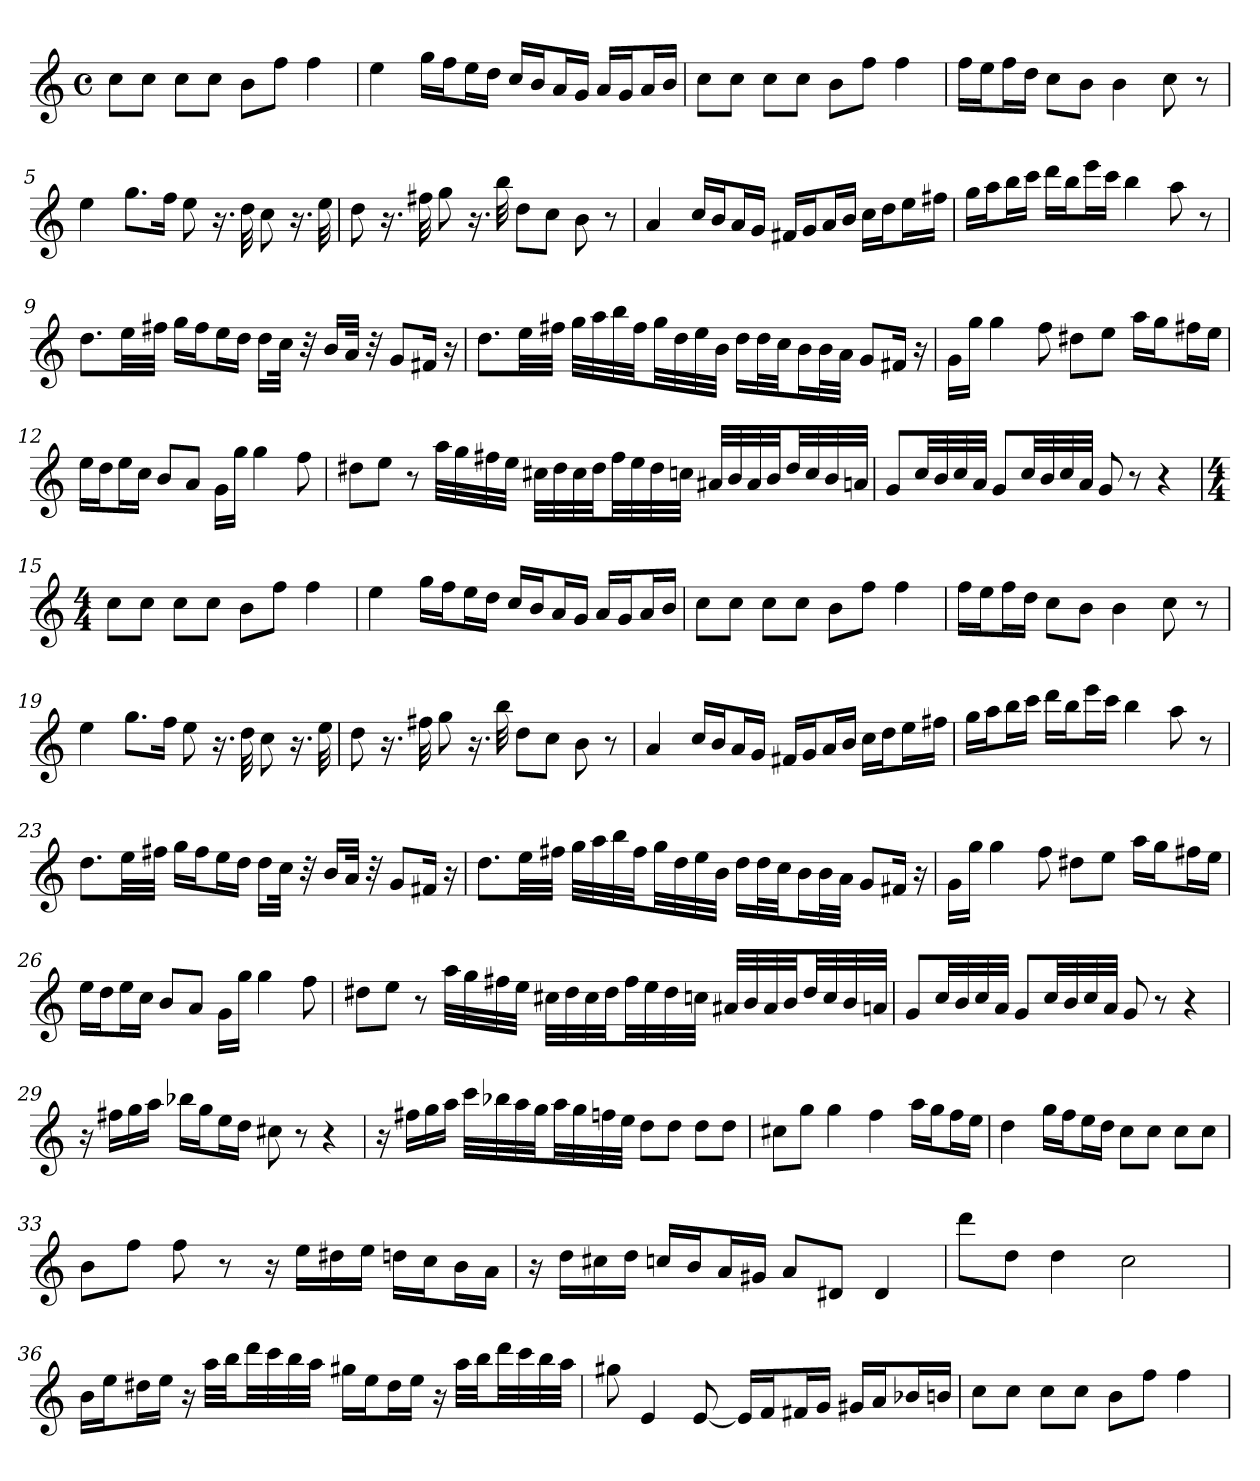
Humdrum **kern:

**kern
*part1
*staff1
*clefG2
*k[]
*C:
*M4/4
*met(c)
*MM84
=1
8cc\L
8cc\J
8cc\L
8cc\J
8b\L
8ff\J
4ff
=2
4ee
16gg\LL
16ff\J
16ee\L
16dd\JJ
16cc/LL
16b/J
16a/L
16g/JJ
16a/LL
16g/J
16a/L
16b/JJ
=3
8cc\L
8cc\J
8cc\L
8cc\J
8b\L
8ff\J
4ff
=4
16ff\LL
16ee\J
16ff\L
16dd\JJ
8cc\L
8b\J
4b
8cc
8r
=5
4ee
8.gg\L
16ff\Jk
8ee
16.r
32dd
8cc
16.r
32ee
=6
8dd
16.r
32ff#X
8gg
16.r
32bb
8dd\L
8cc\J
8b
8r
=7
4a
16cc/LL
16b/J
16a/L
16g/JJ
16f#X/LL
16g/J
16a/L
16b/JJ
16cc\LL
16dd\J
16ee\L
16ff#X\JJ
=8
16gg\LL
16aa\J
16bb\L
16ccc\JJ
16ddd\LL
16bb\J
16eee\L
16ccc\JJ
4bb
8aa
8r
=9
8.dd\L
32ee\LL
32ff#X\JJJ
16gg\LL
16ff#\J
16ee\L
16dd\JJ
16dd\LL
32cc\JJk
32r
16b/LL
32a/JJk
32r
8g/L
16f#X/Jk
16r
=10
8.dd\L
32ee\LL
32ff#X\JJJ
32gg\LLL
32aa\
32bb\
32ff#\JJ
32gg\LL
32dd\
32ee\
32b\JJJ
16dd\LL
32dd\L
32cc\JJ
16b\L
32b\L
32a\JJJ
8g/L
16f#X/Jk
16r
=11
16g\LL
16gg\JJ
4gg
8ff
8dd#X\L
8ee\J
16aa\LL
16gg\J
16ff#X\L
16ee\JJ
=12
16ee\LL
16dd\J
16ee\L
16cc\JJ
8b/L
8a/J
16g\LL
16gg\JJ
4gg
8ff
=13
8dd#X\L
8ee\J
8r
32aa\LLL
32gg\
32ff#X\
32ee\JJJ
32cc#X\LLL
32dd#\
32cc#\
32dd#\JJ
32ff#\LL
32ee\
32dd#\
32ccn\JJJ
32a#X/LLL
32b/
32a#/
32b/JJ
32dd#/LL
32cc/
32b/
32an/JJJ
=14
8g/L
32cc/LL
32b/
32cc/
32a/JJJ
8g/L
32cc/LL
32b/
32cc/
32a/JJJ
8g
8r
4r
=15
*M4/4
8cc\L
8cc\J
8cc\L
8cc\J
8b\L
8ff\J
4ff
=16
4ee
16gg\LL
16ff\J
16ee\L
16dd\JJ
16cc/LL
16b/J
16a/L
16g/JJ
16a/LL
16g/J
16a/L
16b/JJ
=17
8cc\L
8cc\J
8cc\L
8cc\J
8b\L
8ff\J
4ff
=18
16ff\LL
16ee\J
16ff\L
16dd\JJ
8cc\L
8b\J
4b
8cc
8r
=19
4ee
8.gg\L
16ff\Jk
8ee
16.r
32dd
8cc
16.r
32ee
=20
8dd
16.r
32ff#X
8gg
16.r
32bb
8dd\L
8cc\J
8b
8r
=21
4a
16cc/LL
16b/J
16a/L
16g/JJ
16f#X/LL
16g/J
16a/L
16b/JJ
16cc\LL
16dd\J
16ee\L
16ff#X\JJ
=22
16gg\LL
16aa\J
16bb\L
16ccc\JJ
16ddd\LL
16bb\J
16eee\L
16ccc\JJ
4bb
8aa
8r
=23
8.dd\L
32ee\LL
32ff#X\JJJ
16gg\LL
16ff#\J
16ee\L
16dd\JJ
16dd\LL
32cc\JJk
32r
16b/LL
32a/JJk
32r
8g/L
16f#X/Jk
16r
=24
8.dd\L
32ee\LL
32ff#X\JJJ
32gg\LLL
32aa\
32bb\
32ff#\JJ
32gg\LL
32dd\
32ee\
32b\JJJ
16dd\LL
32dd\L
32cc\JJ
16b\L
32b\L
32a\JJJ
8g/L
16f#X/Jk
16r
=25
16g\LL
16gg\JJ
4gg
8ff
8dd#X\L
8ee\J
16aa\LL
16gg\J
16ff#X\L
16ee\JJ
=26
16ee\LL
16dd\J
16ee\L
16cc\JJ
8b/L
8a/J
16g\LL
16gg\JJ
4gg
8ff
=27
8dd#X\L
8ee\J
8r
32aa\LLL
32gg\
32ff#X\
32ee\JJJ
32cc#X\LLL
32dd#\
32cc#\
32dd#\JJ
32ff#\LL
32ee\
32dd#\
32ccn\JJJ
32a#X/LLL
32b/
32a#/
32b/JJ
32dd#/LL
32cc/
32b/
32an/JJJ
=28
8g/L
32cc/LL
32b/
32cc/
32a/JJJ
8g/L
32cc/LL
32b/
32cc/
32a/JJJ
8g
8r
4r
=29
16r
16ff#X\LL
16gg\
16aa\JJ
16bb-X\LL
16gg\J
16ee\L
16dd\JJ
8cc#X
8r
4r
=30
16r
16ff#X\LL
16gg\
16aa\JJ
32ccc\LLL
32bb-X\
32aa\
32gg\JJ
32aa\LL
32gg\
32ffn\
32ee\JJJ
8dd\L
8dd\J
8dd\L
8dd\J
=31
8cc#X\L
8gg\J
4gg
4ff
16aa\LL
16gg\J
16ff\L
16ee\JJ
=32
4dd
16gg\LL
16ff\J
16ee\L
16dd\JJ
8cc\L
8cc\J
8cc\L
8cc\J
=33
8b\L
8ff\J
8ff
8r
16r
16ee\LL
16dd#X\
16ee\JJ
16ddn\LL
16cc\J
16b\L
16a\JJ
=34
16r
16dd\LL
16cc#X\
16dd\JJ
16ccn/LL
16b/J
16a/L
16g#X/JJ
8a/L
8d#X/J
4d#
=35
8ddd\L
8dd\J
4dd
2cc
=36
16b\LL
16ee\J
16dd#X\L
16ee\JJ
16r
32aa\LLL
32bb\JJ
32ddd\LL
32ccc\
32bb\
32aa\JJJ
16gg#X\LL
16ee\J
16dd#\L
16ee\JJ
16r
32aa\LLL
32bb\JJ
32ddd\LL
32ccc\
32bb\
32aa\JJJ
=37
8gg#X
4e
[8e
16e/LL]
16f/J
16f#X/L
16g/JJ
16g#X/LL
16a/J
16b-X/L
16bn/JJ
=38
8cc\L
8cc\J
8cc\L
8cc\J
8b\L
8ff\J
4ff
=
*-
